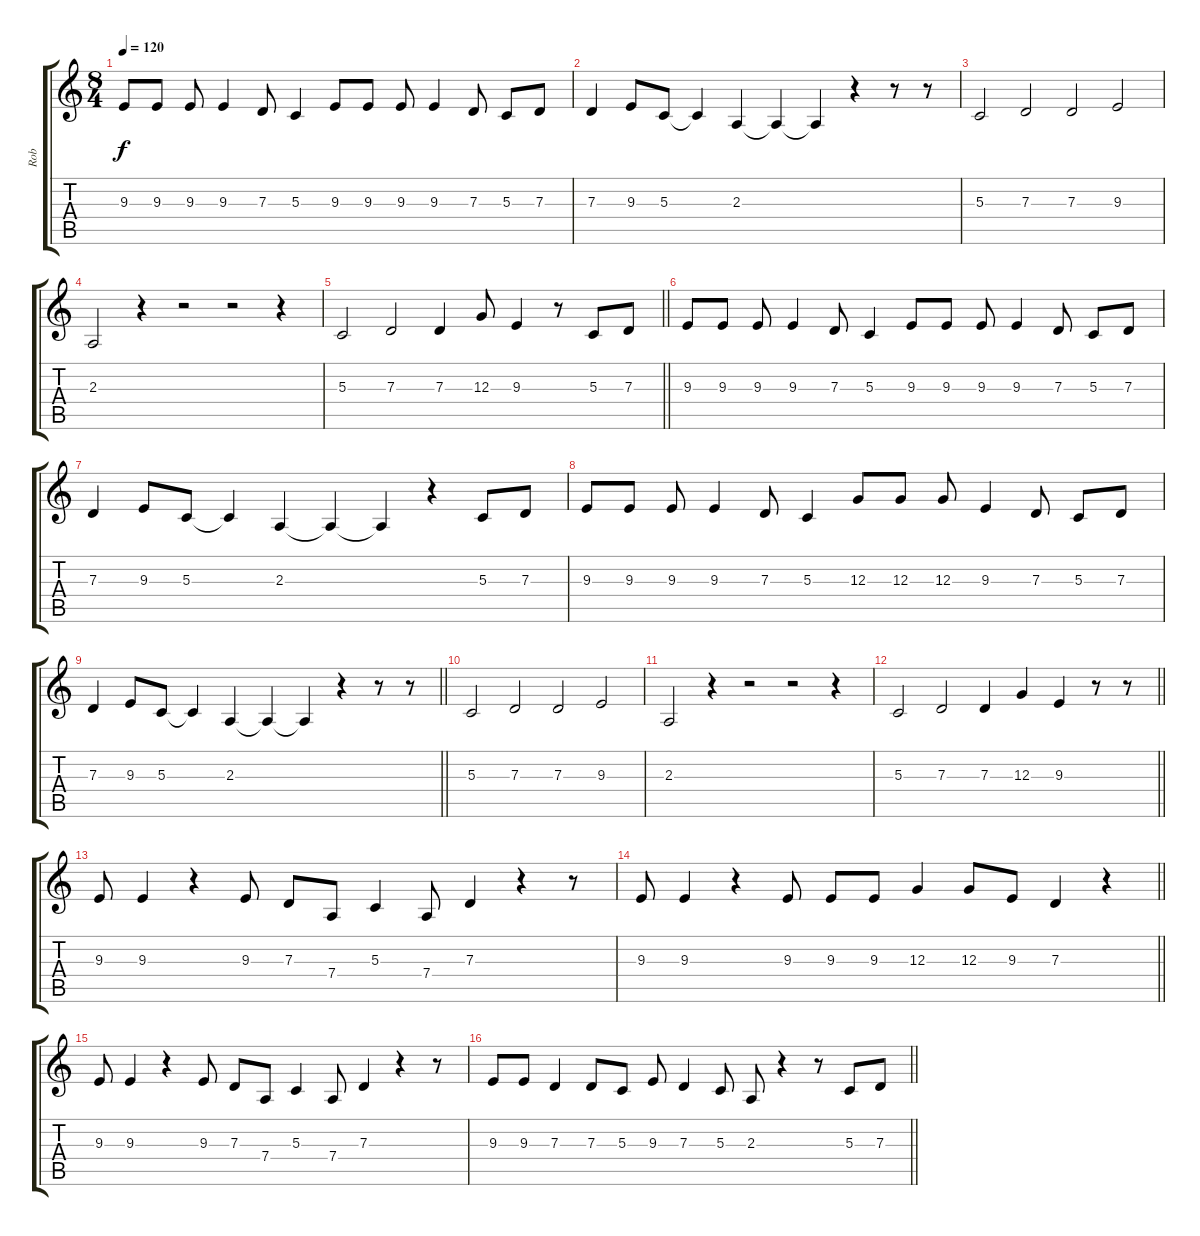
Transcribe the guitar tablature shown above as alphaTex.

\track ("Rob" "Rob") {instrument violin}
\staff {score tabs}
\tuning (E4 B3 G3 D3 A2 E2) {hide}
\ts (8 4)
\tempo 120
\clef g2
\ks c
9.3.8{dy f} 9.3.8 9.3.8 9.3.4 7.3.8 5.3.4 9.3.8 9.3.8 9.3.8 9.3.4 7.3.8 5.3.8 7.3.8 |
7.3.4 9.3.8 5.3.8 5.3{t}.4 2.3.4 2.3{t}.4 2.3{t}.4 r.4 r.8 r.8 |
5.3.2 7.3.2 7.3.2 9.3.2 |
2.3.2 r.4 r.2 r.2 r.4 |
\barLineRight lightlight
5.3.2 7.3.2 7.3.4 12.3.8 9.3.4 r.8 5.3.8 7.3.8 |
\section ("" "")
9.3.8 9.3.8 9.3.8 9.3.4 7.3.8 5.3.4 9.3.8 9.3.8 9.3.8 9.3.4 7.3.8 5.3.8 7.3.8 |
7.3.4 9.3.8 5.3.8 5.3{t}.4 2.3.4 2.3{t}.4 2.3{t}.4 r.4 5.3.8 7.3.8 |
9.3.8 9.3.8 9.3.8 9.3.4 7.3.8 5.3.4 12.3.8 12.3.8 12.3.8 9.3.4 7.3.8 5.3.8 7.3.8 |
\barLineRight lightlight
7.3.4 9.3.8 5.3.8 5.3{t}.4 2.3.4 2.3{t}.4 2.3{t}.4 r.4 r.8 r.8 |
\section ("" "")
5.3.2 7.3.2 7.3.2 9.3.2 |
2.3.2 r.4 r.2 r.2 r.4 |
\barLineRight lightlight
5.3.2 7.3.2 7.3.4 12.3.4 9.3.4 r.8 r.8 |
\section ("" "")
9.3.8 9.3.4 r.4 9.3.8 7.3.8 7.4.8 5.3.4 7.4.8 7.3.4 r.4 r.8 |
\barLineRight lightlight
9.3.8 9.3.4 r.4 9.3.8 9.3.8 9.3.8 12.3.4 12.3.8 9.3.8 7.3.4 r.4 |
9.3.8 9.3.4 r.4 9.3.8 7.3.8 7.4.8 5.3.4 7.4.8 7.3.4 r.4 r.8 |
\barLineRight lightlight
9.3.8 9.3.8 7.3.4 7.3.8 5.3.8 9.3.8 7.3.4 5.3.8 2.3.8 r.4 r.8 5.3.8 7.3.8
